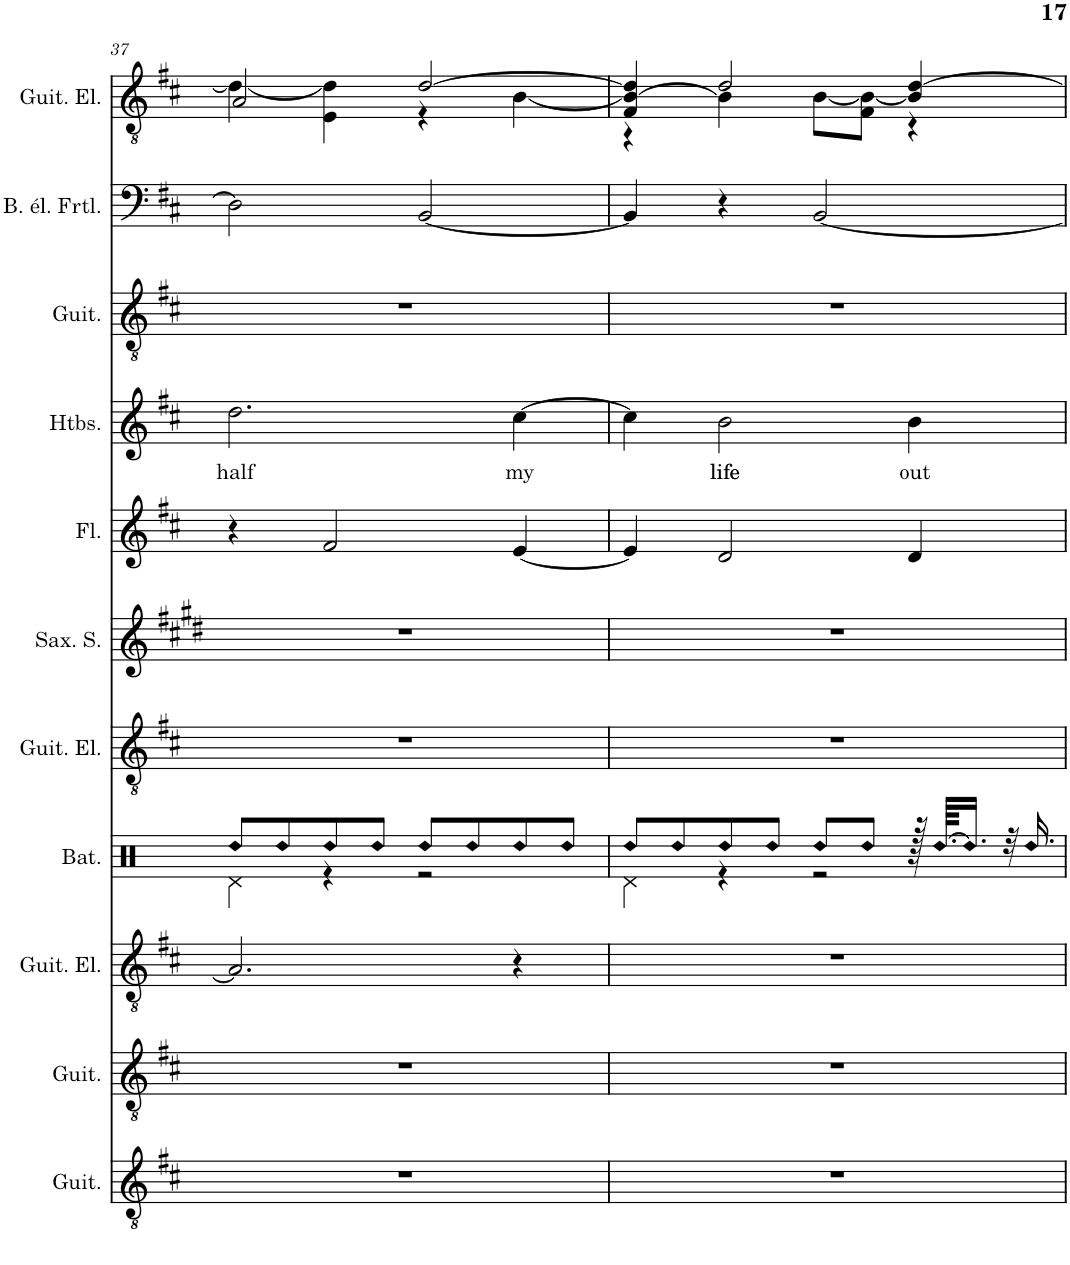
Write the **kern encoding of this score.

**kern	**kern	**kern	**kern	**kern	**kern	**kern	**kern	**text	**kern	**kern	**kern
*part11	*part10	*part9	*part8	*part7	*part6	*part5	*part4	*part4	*part3	*part2	*part1
*staff11	*staff10	*staff9	*staff8	*staff7	*staff6	*staff5	*staff4	*staff4	*staff3	*staff2	*staff1
*I"Guitare acoustique	*I"Guitare acoustique	*I"Guitare électrique	*I"Batterie	*I"Guitare électrique	*I"Saxophone Soprano	*I"Flûte	*I"Hautbois	*	*I"Guitare acoustique	*I"Basse électrique fretless	*I"Guitare électrique
*I'Guit.	*I'Guit.	*I'Guit. El.	*I'Bat.	*I'Guit. El.	*I'Sax. S.	*I'Fl.	*I'Htbs.	*	*I'Guit.	*I'B. él. Frtl.	*I'Guit. El.
!!LO:PB:g=z
*clefGv2	*clefGv2	*clefGv2	*clefX	*clefGv2	*clefG2	*clefG2	*clefG2	*	*clefGv2	*clefF4	*clefGv2
*	*	*	*	*	*Trd1c2	*	*	*	*	*Trd7c12	*
*k[f#c#]	*k[f#c#]	*k[f#c#]	*k[]	*k[f#c#]	*k[f#c#g#d#]	*k[f#c#]	*k[f#c#]	*	*k[f#c#]	*k[f#c#]	*k[f#c#]
*M4/4	*M4/4	*M4/4	*M4/4	*M4/4	*M4/4	*M4/4	*M4/4	*	*M4/4	*M4/4	*M4/4
=37	=37	=37	=37	=37	=37	=37	=37	=37	=37	=37	=37
!	!	!	!LO:N:head=diamond	!	!	!	!	!LO:LY:b	!	!	!
*	*	*	*^	*	*	*	*	*	*	*	*^
1r	1r	2.A/]	8Rdd/L	4Rd\	1r	1r	4r	2.dd\	half	1r	2D\]	2A/	4d\_
!	!	!	!LO:N:head=diamond	!	!	!	!	!	!	!	!	!	!
.	.	.	8Rdd/	.	.	.	.	.	.	.	.	.	.
!	!	!	!LO:N:head=diamond	!	!	!	!	!	!	!	!	!	!
.	.	.	8Rdd/	4r	.	.	2f#/	.	.	.	.	.	4E\ 4d\]
!	!	!	!LO:N:head=diamond	!	!	!	!	!	!	!	!	!	!
.	.	.	8Rdd/J	.	.	.	.	.	.	.	.	.	.
!	!	!	!LO:N:head=diamond	!	!	!	!	!	!	!	!	!	!
.	.	.	8Rdd/L	2r	.	.	.	.	.	.	[2BB/	[2d/	4r
!	!	!	!LO:N:head=diamond	!	!	!	!	!	!	!	!	!	!
.	.	.	8Rdd/	.	.	.	.	.	.	.	.	.	.
!	!	!	!LO:N:head=diamond	!	!	!	!	!	!LO:LY:b	!	!	!	!
.	.	4r	8Rdd/	.	.	.	[4e/	[4cc#\	my	.	.	.	[4B\
!	!	!	!LO:N:head=diamond	!	!	!	!	!	!	!	!	!	!
.	.	.	8Rdd/J	.	.	.	.	.	.	.	.	.	.
=38	=38	=38	=38	=38	=38	=38	=38	=38	=38	=38	=38	=38	=38
!	!	!	!LO:N:head=diamond	!	!	!	!	!	!	!	!	!	!
1r	1r	1r	8Rdd/L	4Rd\	1r	1r	4e/]	4cc#\]	.	1r	4BB/]	4F#/ 4B/_ 4d/]	4r
!	!	!	!LO:N:head=diamond	!	!	!	!	!	!	!	!	!	!
.	.	.	8Rdd/	.	.	.	.	.	.	.	.	.	.
!	!	!	!LO:N:head=diamond	!	!	!	!	!	!LO:LY:b	!	!	!	!
.	.	.	8Rdd/	4r	.	.	2d/	2b\	life	.	4r	2d/	4B\]
!	!	!	!LO:N:head=diamond	!	!	!	!	!	!	!	!	!	!
.	.	.	8Rdd/J	.	.	.	.	.	.	.	.	.	.
!	!	!	!LO:N:head=diamond	!	!	!	!	!	!	!	!	!	!
.	.	.	8Rdd/L	2r	.	.	.	.	.	.	[2BB/	.	[8B\L
!	!	!	!LO:N:head=diamond	!	!	!	!	!	!	!	!	!	!
.	.	.	8Rdd/J	.	.	.	.	.	.	.	.	.	8F#\ 8B\_J
!	!	!	!	!	!	!	!	!	!LO:LY:b	!	!	!	!
.	.	.	128r	.	.	.	4d/	4b\	out	.	.	4B/] [4d/	4r
!	!	!	!LO:N:head=diamond	!	!	!	!	!	!	!	!	!	!
.	.	.	[64.Rdd/KKLL	.	.	.	.	.	.	.	.	.	.
!	!	!	!LO:N:head=diamond	!	!	!	!	!	!	!	!	!	!
.	.	.	16.Rdd/JJ]	.	.	.	.	.	.	.	.	.	.
.	.	.	32r	.	.	.	.	.	.	.	.	.	.
!	!	!	!LO:N:head=diamond	!	!	!	!	!	!	!	!	!	!
.	.	.	16.Rdd/	.	.	.	.	.	.	.	.	.	.
*	*	*	*v	*v	*	*	*	*	*	*	*	*v	*v
=	=	=	=	=	=	=	=	=	=	=	=
*-	*-	*-	*-	*-	*-	*-	*-	*-	*-	*-	*-
